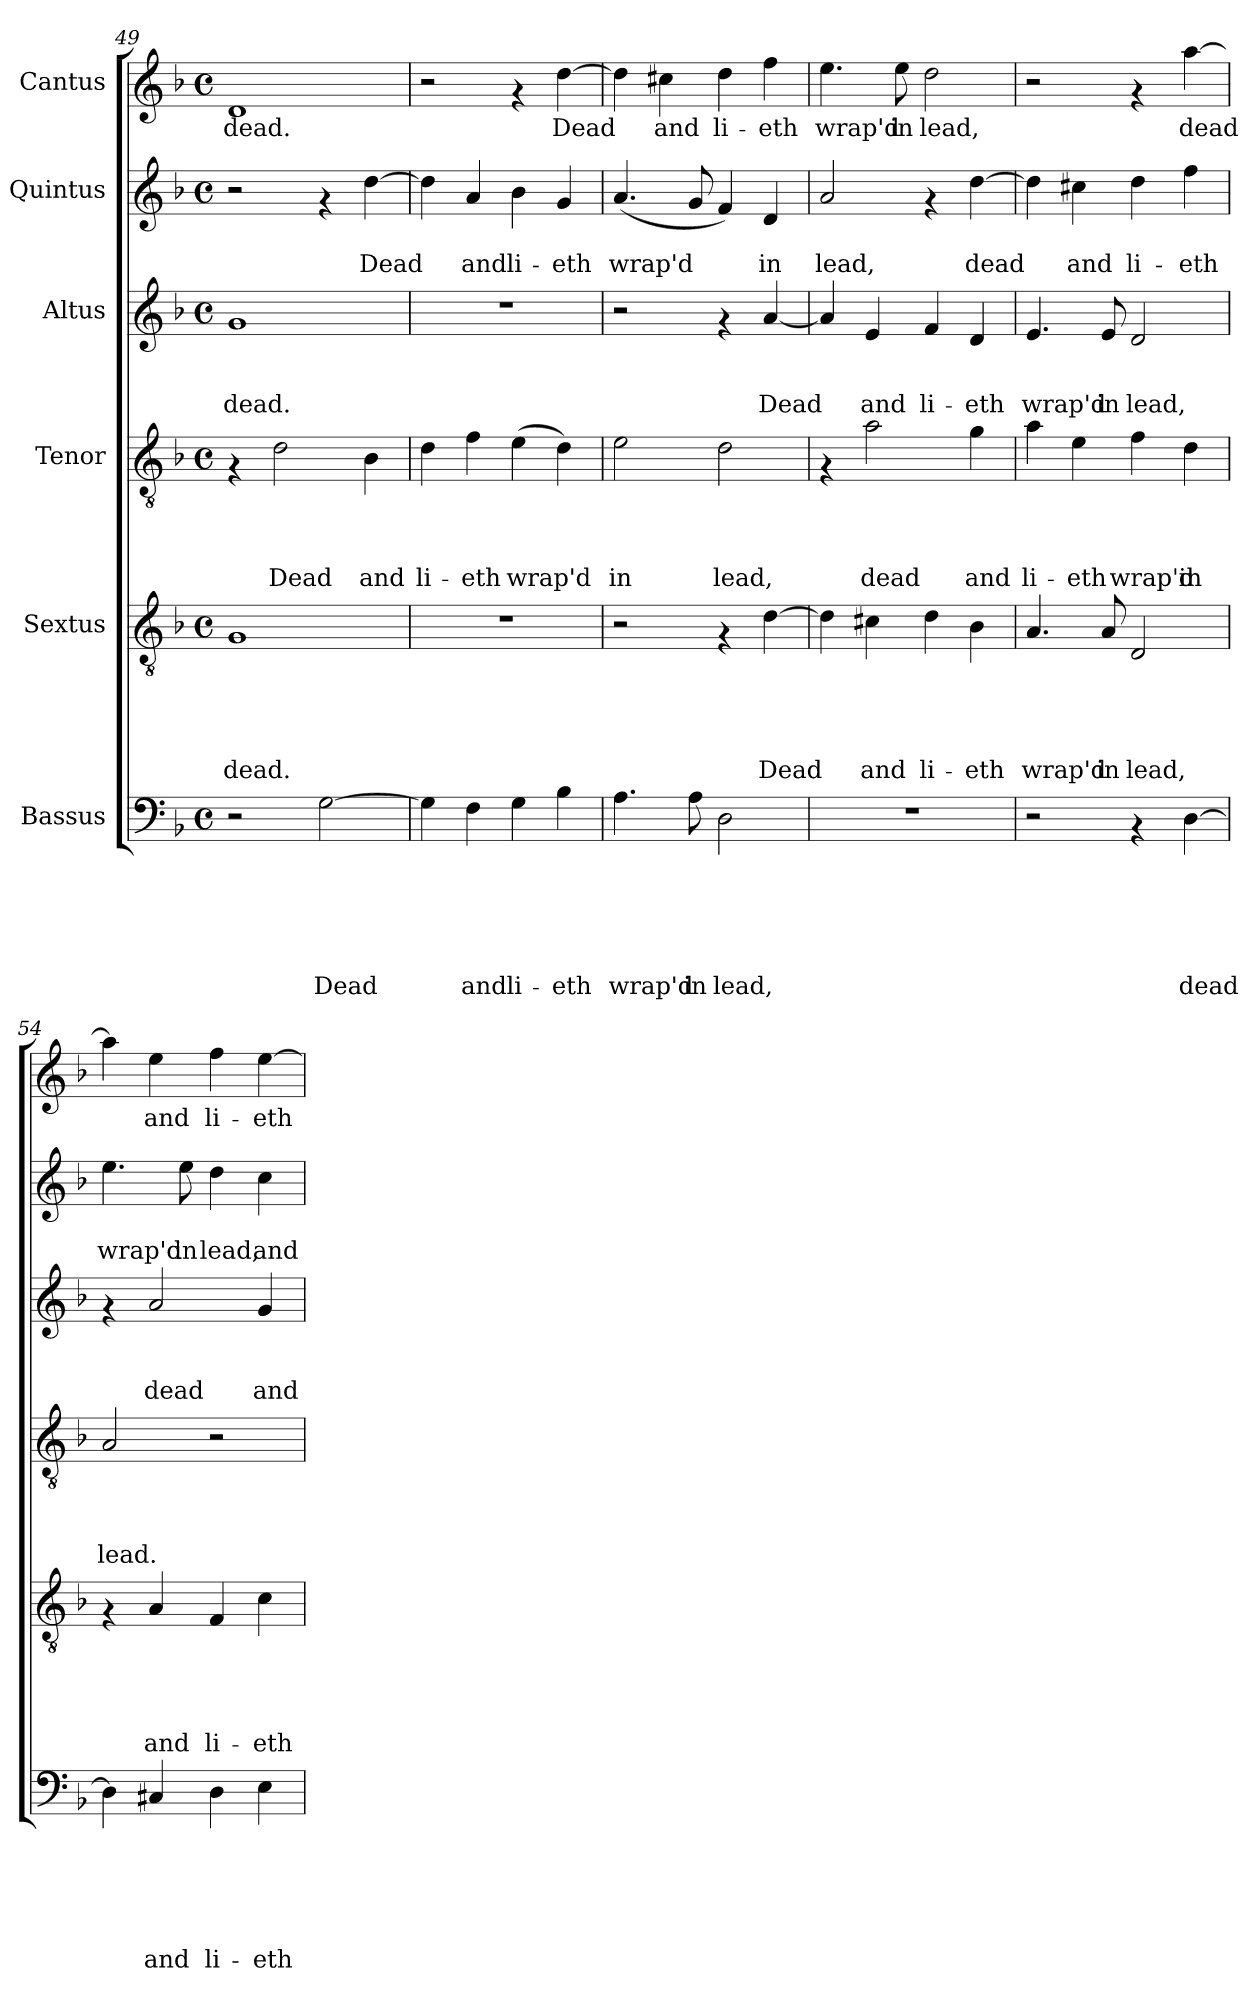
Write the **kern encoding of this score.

**kern	**text	**text	**text	**text	**text	**text	**kern	**text	**text	**text	**text	**text	**kern	**text	**text	**text	**text	**kern	**text	**text	**text	**kern	**text	**text	**kern	**text
*part6	*part6	*part6	*part6	*part6	*part6	*part6	*part5	*part5	*part5	*part5	*part5	*part5	*part4	*part4	*part4	*part4	*part4	*part3	*part3	*part3	*part3	*part2	*part2	*part2	*part1	*part1
*staff6	*staff6	*staff6	*staff6	*staff6	*staff6	*staff6	*staff5	*staff5	*staff5	*staff5	*staff5	*staff5	*staff4	*staff4	*staff4	*staff4	*staff4	*staff3	*staff3	*staff3	*staff3	*staff2	*staff2	*staff2	*staff1	*staff1
*I"Bassus	*	*	*	*	*	*	*I"Sextus	*	*	*	*	*	*I"Tenor	*	*	*	*	*I"Altus	*	*	*	*I"Quintus	*	*	*I"Cantus	*
*clefF4	*	*	*	*	*	*	*clefGv2	*	*	*	*	*	*clefGv2	*	*	*	*	*clefG2	*	*	*	*clefG2	*	*	*clefG2	*
*k[b-]	*	*	*	*	*	*	*k[b-]	*	*	*	*	*	*k[b-]	*	*	*	*	*k[b-]	*	*	*	*k[b-]	*	*	*k[b-]	*
*F:	*	*	*	*	*	*	*F:	*	*	*	*	*	*F:	*	*	*	*	*F:	*	*	*	*F:	*	*	*F:	*
*M4/4	*	*	*	*	*	*	*M4/4	*	*	*	*	*	*M4/4	*	*	*	*	*M4/4	*	*	*	*M4/4	*	*	*M4/4	*
*met(c)	*	*	*	*	*	*	*met(c)	*	*	*	*	*	*met(c)	*	*	*	*	*met(c)	*	*	*	*met(c)	*	*	*met(c)	*
=49	=49	=49	=49	=49	=49	=49	=49	=49	=49	=49	=49	=49	=49	=49	=49	=49	=49	=49	=49	=49	=49	=49	=49	=49	=49	=49
!	!	!	!	!	!	!	!	!	!	!	!	!LO:LY:b	!	!	!	!	!	!	!	!	!LO:LY:b	!	!	!	!	!LO:LY:b
2r	.	.	.	.	.	.	1G	.	.	.	.	dead.	4rF	.	.	.	.	1g	.	.	dead.	2r	.	.	1d	dead.
!	!	!	!	!	!	!	!	!	!	!	!	!	!	!	!	!	!LO:LY:b	!	!	!	!	!	!	!	!	!
.	.	.	.	.	.	.	.	.	.	.	.	.	2d\	.	.	.	Dead	.	.	.	.	.	.	.	.	.
!	!	!	!	!	!	!LO:LY:b	!	!	!	!	!	!	!	!	!	!	!	!	!	!	!	!	!	!	!	!
[>2G\	.	.	.	.	.	Dead	.	.	.	.	.	.	.	.	.	.	.	.	.	.	.	4rf	.	.	.	.
!	!	!	!	!	!	!	!	!	!	!	!	!	!	!	!	!	!LO:LY:b	!	!	!	!	!	!	!LO:LY:b	!	!
.	.	.	.	.	.	.	.	.	.	.	.	.	4B-\	.	.	.	and	.	.	.	.	[>4dd\	.	Dead	.	.
!!LO:PB:g=z
=50	=50	=50	=50	=50	=50	=50	=50	=50	=50	=50	=50	=50	=50	=50	=50	=50	=50	=50	=50	=50	=50	=50	=50	=50	=50	=50
!	!	!	!	!	!	!	!	!	!	!	!	!	!	!	!	!	!LO:LY:b	!	!	!	!	!	!	!	!	!
4G\]	.	.	.	.	.	.	1r	.	.	.	.	.	4d\	.	.	.	li-	1r	.	.	.	4dd\]	.	.	2r	.
!	!	!	!	!	!	!LO:LY:b	!	!	!	!	!	!	!	!	!	!	!LO:LY:b	!	!	!	!	!	!	!LO:LY:b	!	!
4F\	.	.	.	.	.	and	.	.	.	.	.	.	4f\	.	.	.	-eth	.	.	.	.	4a/	.	and	.	.
!	!	!	!	!	!	!LO:LY:b	!	!	!	!	!	!	!	!	!	!	!LO:LY:b	!	!	!	!	!	!	!LO:LY:b	!	!
4G\	.	.	.	.	.	li-	.	.	.	.	.	.	(>4e\	.	.	.	wrap'd	.	.	.	.	4b-\	.	li-	4rf	.
!	!	!	!	!	!	!LO:LY:b	!	!	!	!	!	!	!	!	!	!	!	!	!	!	!	!	!	!LO:LY:b	!	!LO:LY:b
4B-\	.	.	.	.	.	-eth	.	.	.	.	.	.	4d\)	.	.	.	.	.	.	.	.	4g/	.	-eth	[>4dd\	Dead
=51	=51	=51	=51	=51	=51	=51	=51	=51	=51	=51	=51	=51	=51	=51	=51	=51	=51	=51	=51	=51	=51	=51	=51	=51	=51	=51
!	!	!	!	!	!	!LO:LY:b	!	!	!	!	!	!	!	!	!	!	!LO:LY:b	!	!	!	!	!	!	!LO:LY:b	!	!
4.A\	.	.	.	.	.	wrap'd	2r	.	.	.	.	.	2e\	.	.	.	in	2r	.	.	.	(<4.a/	.	wrap'd	4dd\]	.
!	!	!	!	!	!	!	!	!	!	!	!	!	!	!	!	!	!	!	!	!	!	!	!	!	!	!LO:LY:b
.	.	.	.	.	.	.	.	.	.	.	.	.	.	.	.	.	.	.	.	.	.	.	.	.	4cc#X\	and
!	!	!	!	!	!	!LO:LY:b	!	!	!	!	!	!	!	!	!	!	!	!	!	!	!	!	!	!	!	!
8A\	.	.	.	.	.	in	.	.	.	.	.	.	.	.	.	.	.	.	.	.	.	8g/	.	.	.	.
!	!	!	!	!	!	!LO:LY:b	!	!	!	!	!	!	!	!	!	!	!LO:LY:b	!	!	!	!	!	!	!	!	!LO:LY:b
2D\	.	.	.	.	.	lead,	4rF	.	.	.	.	.	2d\	.	.	.	lead,	4rf	.	.	.	4f/)	.	.	4dd\	li-
!	!	!	!	!	!	!	!	!	!	!	!	!LO:LY:b	!	!	!	!	!	!	!	!	!LO:LY:b	!	!	!LO:LY:b	!	!LO:LY:b
.	.	.	.	.	.	.	[>4d\	.	.	.	.	Dead	.	.	.	.	.	[<4a/	.	.	Dead	4d/	.	in	4ff\	-eth
=52	=52	=52	=52	=52	=52	=52	=52	=52	=52	=52	=52	=52	=52	=52	=52	=52	=52	=52	=52	=52	=52	=52	=52	=52	=52	=52
!	!	!	!	!	!	!	!	!	!	!	!	!	!	!	!	!	!	!	!	!	!	!	!	!LO:LY:b	!	!LO:LY:b
1r	.	.	.	.	.	.	4d\]	.	.	.	.	.	4rF	.	.	.	.	4a/]	.	.	.	2a/	.	lead,	4.ee\	wrap'd
!	!	!	!	!	!	!	!	!	!	!	!	!LO:LY:b	!	!	!	!	!LO:LY:b	!	!	!	!LO:LY:b	!	!	!	!	!
.	.	.	.	.	.	.	4c#X\	.	.	.	.	and	2a\	.	.	.	dead	4e/	.	.	and	.	.	.	.	.
!	!	!	!	!	!	!	!	!	!	!	!	!	!	!	!	!	!	!	!	!	!	!	!	!	!	!LO:LY:b
.	.	.	.	.	.	.	.	.	.	.	.	.	.	.	.	.	.	.	.	.	.	.	.	.	8ee\	in
!	!	!	!	!	!	!	!	!	!	!	!	!LO:LY:b	!	!	!	!	!	!	!	!	!LO:LY:b	!	!	!	!	!LO:LY:b
.	.	.	.	.	.	.	4d\	.	.	.	.	li-	.	.	.	.	.	4f/	.	.	li-	4rf	.	.	2dd\	lead,
!	!	!	!	!	!	!	!	!	!	!	!	!LO:LY:b	!	!	!	!	!LO:LY:b	!	!	!	!LO:LY:b	!	!	!LO:LY:b	!	!
.	.	.	.	.	.	.	4B-\	.	.	.	.	-eth	4g\	.	.	.	and	4d/	.	.	-eth	[>4dd\	.	dead	.	.
=53	=53	=53	=53	=53	=53	=53	=53	=53	=53	=53	=53	=53	=53	=53	=53	=53	=53	=53	=53	=53	=53	=53	=53	=53	=53	=53
!	!	!	!	!	!	!	!	!	!	!	!	!LO:LY:b	!	!	!	!	!LO:LY:b	!	!	!	!LO:LY:b	!	!	!	!	!
2r	.	.	.	.	.	.	4.A/	.	.	.	.	wrap'd	4a\	.	.	.	li-	4.e/	.	.	wrap'd	4dd\]	.	.	2r	.
!	!	!	!	!	!	!	!	!	!	!	!	!	!	!	!	!	!LO:LY:b	!	!	!	!	!	!	!LO:LY:b	!	!
.	.	.	.	.	.	.	.	.	.	.	.	.	4e\	.	.	.	-eth	.	.	.	.	4cc#X\	.	and	.	.
!	!	!	!	!	!	!	!	!	!	!	!	!LO:LY:b	!	!	!	!	!	!	!	!	!LO:LY:b	!	!	!	!	!
.	.	.	.	.	.	.	8A/	.	.	.	.	in	.	.	.	.	.	8e/	.	.	in	.	.	.	.	.
!	!	!	!	!	!	!	!	!	!	!	!	!LO:LY:b	!	!	!	!	!LO:LY:b	!	!	!	!LO:LY:b	!	!	!LO:LY:b	!	!
4rAA	.	.	.	.	.	.	2D/	.	.	.	.	lead,	4f\	.	.	.	wrap'd	2d/	.	.	lead,	4dd\	.	li-	4rf	.
!	!	!	!	!	!	!LO:LY:b	!	!	!	!	!	!	!	!	!	!	!LO:LY:b	!	!	!	!	!	!	!LO:LY:b	!	!LO:LY:b
[<4D\	.	.	.	.	.	dead	.	.	.	.	.	.	4d\	.	.	.	in	.	.	.	.	4ff\	.	-eth	[<4aa\	dead
!!LO:PB:g=z
=54	=54	=54	=54	=54	=54	=54	=54	=54	=54	=54	=54	=54	=54	=54	=54	=54	=54	=54	=54	=54	=54	=54	=54	=54	=54	=54
!	!	!	!	!	!	!	!	!	!	!	!	!	!	!	!	!	!LO:LY:b	!	!	!	!	!	!	!LO:LY:b	!	!
4D\]	.	.	.	.	.	.	4rF	.	.	.	.	.	2A/	.	.	.	lead.	4rf	.	.	.	4.ee\	.	wrap'd	4aa\]	.
!	!	!	!	!	!	!LO:LY:b	!	!	!	!	!	!LO:LY:b	!	!	!	!	!	!	!	!	!LO:LY:b	!	!	!	!	!LO:LY:b
4C#X/	.	.	.	.	.	and	4A/	.	.	.	.	and	.	.	.	.	.	2a/	.	.	dead	.	.	.	4ee\	and
!	!	!	!	!	!	!	!	!	!	!	!	!	!	!	!	!	!	!	!	!	!	!	!	!LO:LY:b	!	!
.	.	.	.	.	.	.	.	.	.	.	.	.	.	.	.	.	.	.	.	.	.	8ee\	.	in	.	.
!	!	!	!	!	!	!LO:LY:b	!	!	!	!	!	!LO:LY:b	!	!	!	!	!	!	!	!	!	!	!	!LO:LY:b	!	!LO:LY:b
4D\	.	.	.	.	.	li-	4F/	.	.	.	.	li-	2r	.	.	.	.	.	.	.	.	4dd\	.	lead,	4ff\	li-
!	!	!	!	!	!	!LO:LY:b	!	!	!	!	!	!LO:LY:b	!	!	!	!	!	!	!	!	!LO:LY:b	!	!	!LO:LY:b	!	!LO:LY:b
4E\	.	.	.	.	.	-eth	4c\	.	.	.	.	-eth	.	.	.	.	.	4g/	.	.	and	4cc\	.	and	[>4ee\	-eth
=	=	=	=	=	=	=	=	=	=	=	=	=	=	=	=	=	=	=	=	=	=	=	=	=	=	=
*-	*-	*-	*-	*-	*-	*-	*-	*-	*-	*-	*-	*-	*-	*-	*-	*-	*-	*-	*-	*-	*-	*-	*-	*-	*-	*-
